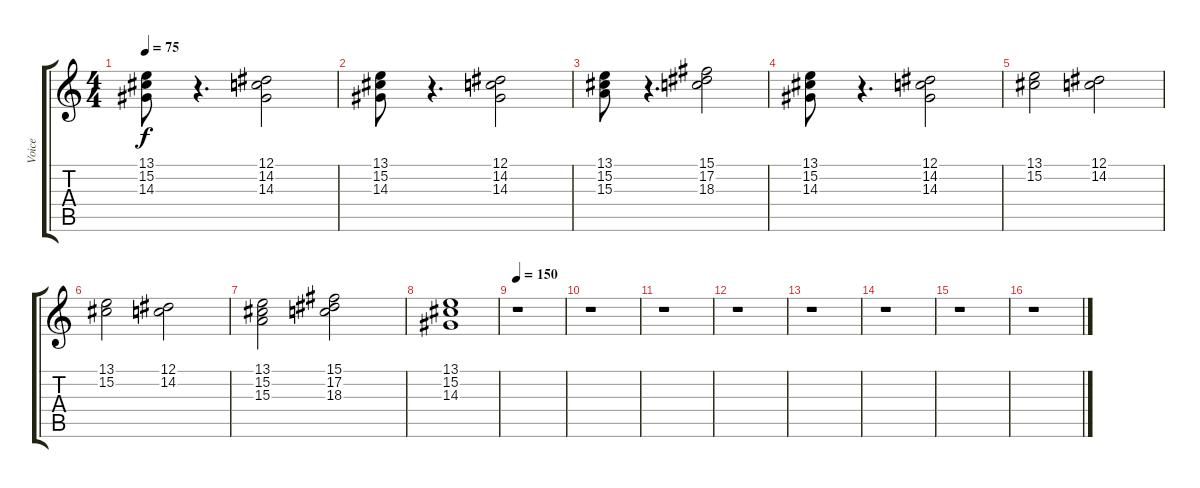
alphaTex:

\track ("Voice" "Voice") {instrument choiraahs}
\staff {score tabs}
\tuning (Eb4 Bb3 Gb3 Db3 Ab2 Eb2) {hide}
\ts (4 4)
\tempo 75
\clef g2
\ks c
(13.1 15.2 14.3).8{dy f} r.4{d} (12.1 14.2 14.3).2 |
(13.1 15.2 14.3).8 r.4{d} (12.1 14.2 14.3).2 |
(13.1 15.2 15.3).8 r.4{d} (15.1 17.2 18.3).2 |
(13.1 15.2 14.3).8 r.4{d} (12.1 14.2 14.3).2 |
(13.1 15.2).2 (12.1 14.2).2 |
(13.1 15.2).2 (12.1 14.2).2 |
(13.1 15.2 15.3).2 (15.1 17.2 18.3).2 |
(13.1 15.2 14.3).1 |
\tempo 150
r.1 |
r.1 |
r.1 |
r.1 |
r.1 |
r.1 |
r.1 |
r.1
